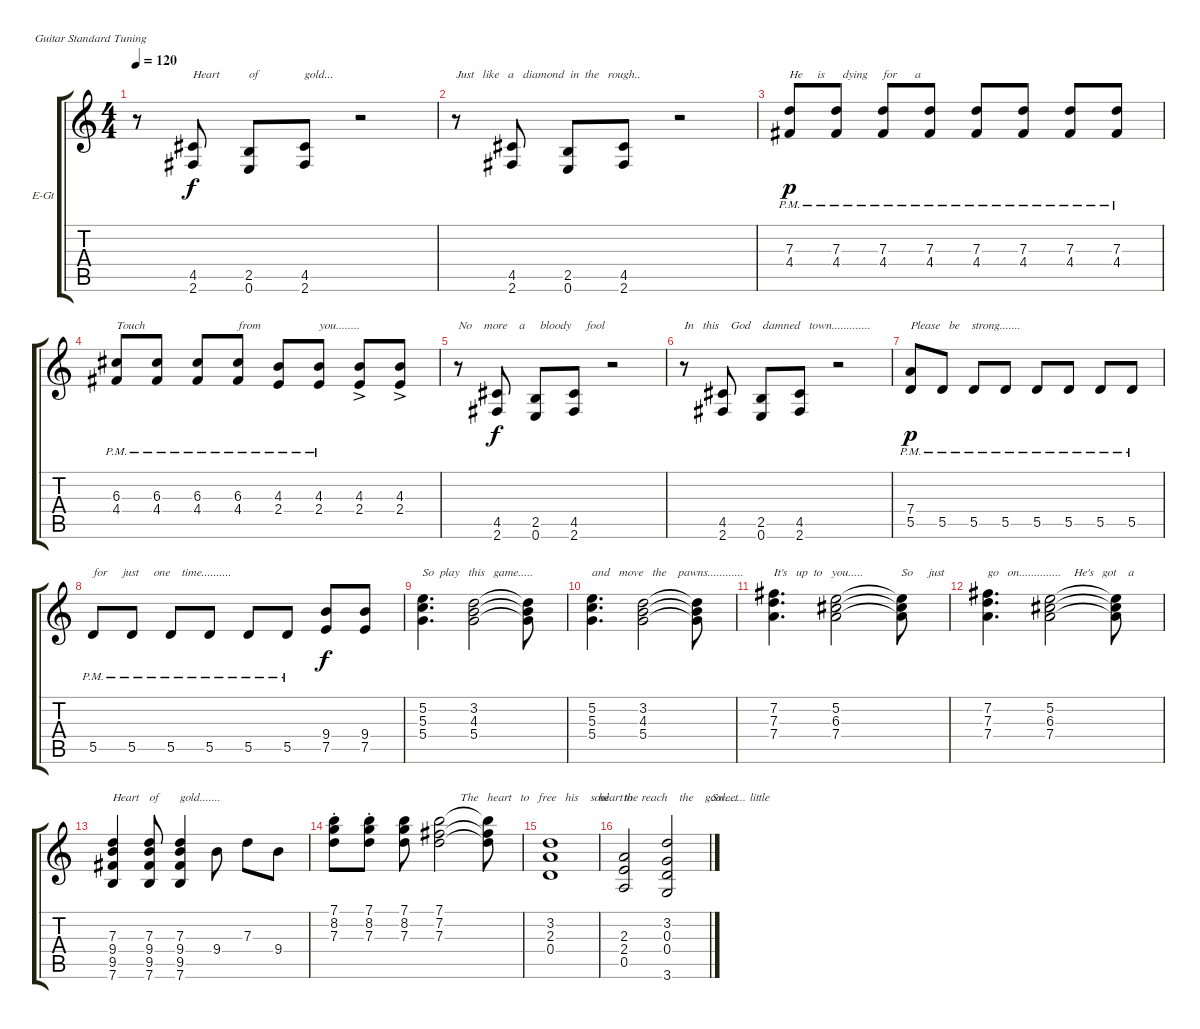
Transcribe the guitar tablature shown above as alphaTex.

\defaultSystemsLayout 4
\bracketExtendMode groupsimilarinstruments
\firstSystemTrackNameOrientation horizontal
\otherSystemsTrackNameOrientation horizontal
\track ("Matthias Dieth" "E-Gt") {instrument distortionguitar}
\staff {score tabs}
\tuning (E4 B3 G3 D3 A2 E2)
\ts (4 4)
\tempo 120
\clef g2
\ks c
r.8{dy f} (4.5 2.6).8{txt "Heart"} (2.5 0.6).8{txt "of"} (4.5 2.6).8{txt "gold..."} r.2 |
r.8{txt "Just   like   a   diamond  in  the   rough.."} (4.5 2.6).8 (2.5 0.6).8 (4.5 2.6).8 r.2 |
(4.4{pm} 7.3{pm}).8{txt "He     is      dying     for      a" dy p} (4.4{pm} 7.3{pm}).8 (4.4{pm} 7.3{pm}).8 (4.4{pm} 7.3{pm}).8 (4.4{pm} 7.3{pm}).8 (4.4{pm} 7.3{pm}).8 (4.4{pm} 7.3{pm}).8 (4.4{pm} 7.3{pm}).8 |
(4.4{pm} 6.3{pm}).8{txt "Touch"} (4.4{pm} 6.3{pm}).8 (4.4{pm} 6.3{pm}).8 (4.4{pm} 6.3{pm}).8{txt "from"} (2.4{pm} 4.3{pm}).8 (2.4{pm} 4.3{pm}).8{txt "you........"} (2.4{ac} 4.3{ac}).8 (4.3{ac} 2.4{ac}).8 |
r.8{txt "No    more    a     bloody     fool"} (4.5 2.6).8{dy f} (2.5 0.6).8 (4.5 2.6).8 r.2 |
r.8{txt "In   this    God    damned   town............."} (4.5 2.6).8 (2.5 0.6).8 (4.5 2.6).8 r.2 |
(5.5{pm} 7.4{pm}).8{txt "Please   be    strong......." dy p} 5.5{pm}.8 5.5{pm}.8 5.5{pm}.8 5.5{pm}.8 5.5{pm}.8 5.5{pm}.8 5.5{pm}.8 |
5.5{pm}.8{txt "for     just     one    time.........."} 5.5{pm}.8 5.5{pm}.8 5.5{pm}.8 5.5{pm}.8 5.5{pm}.8 (9.4 7.5).8{dy f} (9.4 7.5).8 |
(5.3 5.4 5.2).4{d txt "So  play   this   game....."} (4.3 5.4 3.2).2 (4.3{t} 5.4{t} 3.2{t}).8 |
(5.3 5.4 5.2).4{d txt "and   move   the    pawns............"} (4.3 5.4 3.2).2 (4.3{t} 5.4{t} 3.2{t}).8 |
(7.3 7.4 7.2).4{d txt "It's   up  to   you....."} (6.3 7.4 5.2).2 (6.3{t} 7.4{t} 5.2{t}).8{txt "So     just"} |
(7.3 7.4 7.2).4{d txt "go   on.............."} (6.3 7.4 5.2).2{txt "        He's   got    a"} (6.3{t} 7.4{t} 5.2{t}).8 |
(7.3 9.4 9.5 7.6).4{txt "Heart"} (7.6 9.5 9.4 7.3).8{txt "of"} (7.3 9.4 9.5 7.6).4{txt "gold......."} 9.4.8 7.3.8 9.4.8 |
(7.1{st} 8.2{st} 7.3{st}).8 (7.1{st} 8.2{st} 7.3{st}).8 (7.1 8.2 7.3).8 (7.1 7.2 7.3).2{txt "       The   heart   to   free   his    soul     the "} (7.1{t} 7.2{t} 7.3{t}).8 |
(0.4 2.3 3.2).1{txt "                heart  "} |
(2.4 0.5 2.3).2{txt "to   reach    the    goal......."} (3.6 0.4 0.3 3.2).2{txt "               Sweet    little"}
